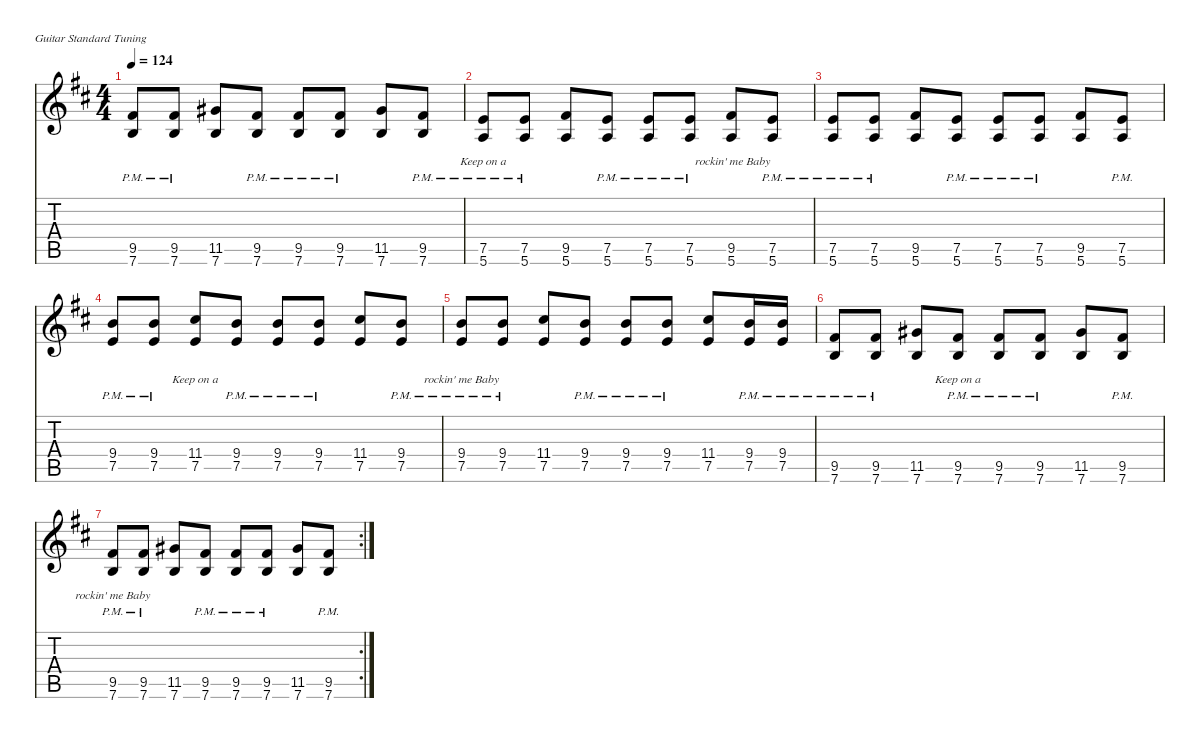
\hideDynamics
\bracketExtendMode nobrackets
\singleTrackTrackNamePolicy hidden
\multiTrackTrackNamePolicy hidden
\otherSystemsTrackNameOrientation horizontal
\track ("Distorted Guitar" "E-Gt") {instrument overdrivenguitar}
\staff {score tabs}
\tuning (E4 B3 G3 D3 A2 E2)
\ts (4 4)
\tempo 124
\clef g2
\ks bminor
(9.5{acc #} 7.6{pm acc forcenatural}).8{dy f beam Up} (9.5{acc #} 7.6{pm acc forcenatural}).8{beam Up} (11.5{acc #} 7.6{acc forcenatural}).8{beam Up} (9.5{acc #} 7.6{pm acc forcenatural}).8{beam Up} (9.5{acc #} 7.6{pm acc forcenatural}).8{beam Up} (9.5{acc #} 7.6{pm acc forcenatural}).8{beam Up} (11.5{acc #} 7.6{acc forcenatural}).8{beam Up} (9.5{acc #} 7.6{pm acc forcenatural}).8{beam Up} |
(7.5{acc forcenatural} 5.6{pm acc forcenatural}).8{lyrics (0 "") lyrics (1 "") lyrics (2 "") lyrics (3 "Keep on a") lyrics (4 "") beam Up} (7.5{acc forcenatural} 5.6{pm acc forcenatural}).8{beam Up} (9.5{acc #} 5.6{acc forcenatural}).8{beam Up} (7.5{acc forcenatural} 5.6{pm acc forcenatural}).8{beam Up} (7.5{acc forcenatural} 5.6{pm acc forcenatural}).8{beam Up} (7.5{acc forcenatural} 5.6{pm acc forcenatural}).8{beam Up} (9.5{acc #} 5.6{acc forcenatural}).8{lyrics (0 "") lyrics (1 "") lyrics (2 "") lyrics (3 " rockin' me Baby") lyrics (4 "") beam Up} (7.5{acc forcenatural} 5.6{pm acc forcenatural}).8{beam Up} |
(7.5{acc forcenatural} 5.6{pm acc forcenatural}).8{beam Up} (7.5{acc forcenatural} 5.6{pm acc forcenatural}).8{beam Up} (9.5{acc #} 5.6{acc forcenatural}).8{beam Up} (7.5{acc forcenatural} 5.6{pm acc forcenatural}).8{beam Up} (7.5{acc forcenatural} 5.6{pm acc forcenatural}).8{beam Up} (7.5{acc forcenatural} 5.6{pm acc forcenatural}).8{beam Up} (9.5{acc #} 5.6{acc forcenatural}).8{beam Up} (7.5{acc forcenatural} 5.6{pm acc forcenatural}).8{beam Up} |
(7.5{pm acc forcenatural} 9.4{acc forcenatural}).8{beam Up} (7.5{pm acc forcenatural} 9.4{acc forcenatural}).8{beam Up} (7.5{acc forcenatural} 11.4{acc #}).8{lyrics (0 "") lyrics (1 "") lyrics (2 "") lyrics (3 "Keep on a ") lyrics (4 "") beam Up} (7.5{pm acc forcenatural} 9.4{acc forcenatural}).8{beam Up} (7.5{pm acc forcenatural} 9.4{acc forcenatural}).8{beam Up} (7.5{pm acc forcenatural} 9.4{acc forcenatural}).8{beam Up} (7.5{acc forcenatural} 11.4{acc #}).8{beam Up} (7.5{pm acc forcenatural} 9.4{acc forcenatural}).8{beam Up} |
(7.5{pm acc forcenatural} 9.4{acc forcenatural}).8{lyrics (0 "") lyrics (1 "") lyrics (2 "") lyrics (3 "rockin' me Baby") lyrics (4 "") beam Up} (7.5{pm acc forcenatural} 9.4{acc forcenatural}).8{beam Up} (7.5{acc forcenatural} 11.4{acc #}).8{beam Up} (7.5{pm acc forcenatural} 9.4{acc forcenatural}).8{beam Up} (7.5{pm acc forcenatural} 9.4{acc forcenatural}).8{beam Up} (7.5{pm acc forcenatural} 9.4{acc forcenatural}).8{beam Up} (7.5{acc forcenatural} 11.4{acc #}).8{beam Up} (9.4{acc forcenatural} 7.5{pm acc forcenatural}).16{beam Up} (7.5{pm acc forcenatural} 9.4{acc forcenatural}).16{beam Up} |
(9.5{acc #} 7.6{pm acc forcenatural}).8{beam Up} (9.5{acc #} 7.6{pm acc forcenatural}).8{beam Up} (11.5{acc #} 7.6{acc forcenatural}).8{beam Up} (9.5{acc #} 7.6{pm acc forcenatural}).8{lyrics (0 "") lyrics (1 "") lyrics (2 "") lyrics (3 "Keep on a ") lyrics (4 "") beam Up} (9.5{acc #} 7.6{pm acc forcenatural}).8{beam Up} (9.5{acc #} 7.6{pm acc forcenatural}).8{beam Up} (11.5{acc #} 7.6{acc forcenatural}).8{beam Up} (9.5{acc #} 7.6{pm acc forcenatural}).8{beam Up} |
\rc 2
(9.5{acc #} 7.6{pm acc forcenatural}).8{lyrics (0 "") lyrics (1 "") lyrics (2 "") lyrics (3 "rockin' me Baby") lyrics (4 "") beam Up} (9.5{acc #} 7.6{pm acc forcenatural}).8{beam Up} (11.5{acc #} 7.6{acc forcenatural}).8{beam Up} (9.5{acc #} 7.6{pm acc forcenatural}).8{beam Up} (9.5{acc #} 7.6{pm acc forcenatural}).8{beam Up} (9.5{acc #} 7.6{pm acc forcenatural}).8{beam Up} (11.5{acc #} 7.6{acc forcenatural}).8{beam Up} (9.5{acc #} 7.6{pm acc forcenatural}).8{beam Up}
